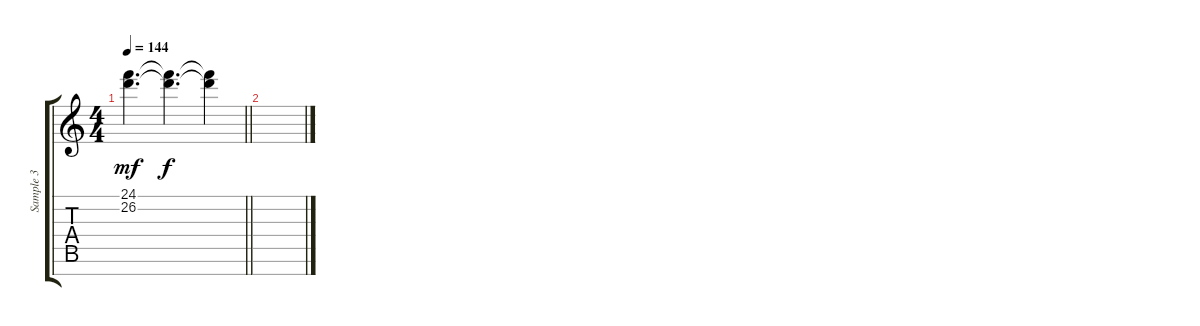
\track ("Sample 3" "Sample 3") {instrument lead2sawtooth}
\staff {score tabs}
\tuning (F4 C4 Ab3 Eb3 Bb2 F2 C2) {hide}
\ts (4 4)
\tempo 144
\clef g2
\barLineRight lightlight
\ks c
(24.1 26.2).4{d dy mf} (24.1{t} 26.2{t}).4{d dy f} (24.1{t} 26.2{t}).4 |
\section ("" " ")
